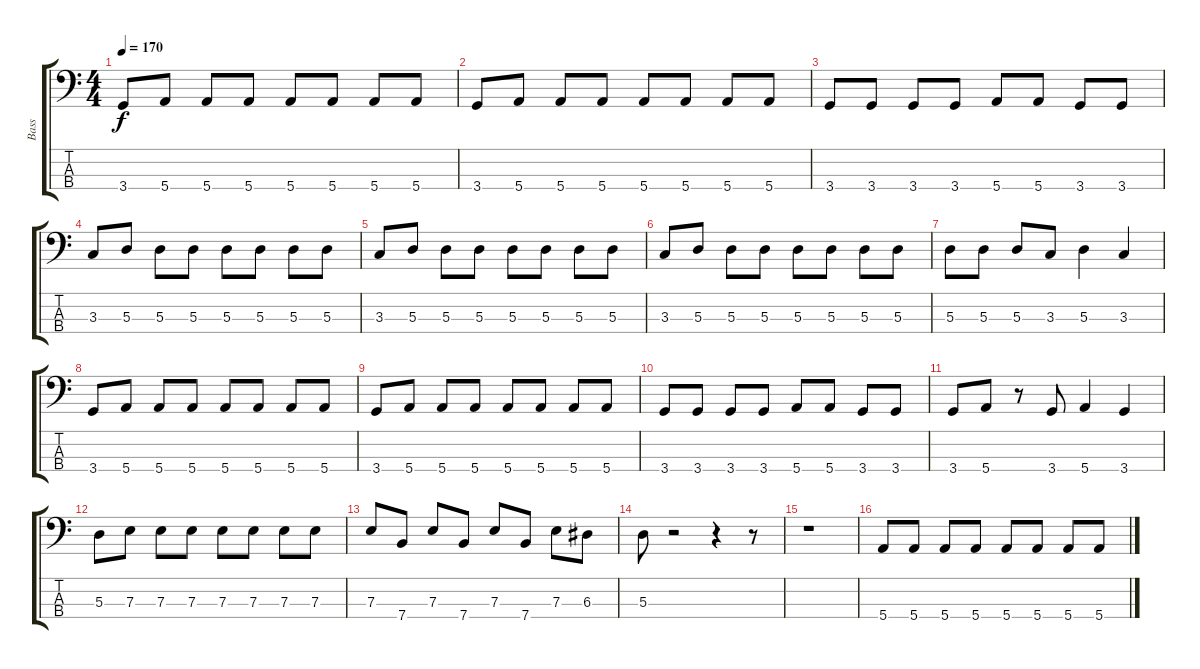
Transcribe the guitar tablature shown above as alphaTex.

\track ("Bass" "Bass") {instrument electricbassfinger}
\staff {score tabs}
\tuning (G2 D2 A1 E1) {hide}
\ts (4 4)
\tempo 170
\clef f4
\ks c
3.4.8{dy f} 5.4.8 5.4.8 5.4.8 5.4.8 5.4.8 5.4.8 5.4.8 |
3.4.8 5.4.8 5.4.8 5.4.8 5.4.8 5.4.8 5.4.8 5.4.8 |
3.4.8 3.4.8 3.4.8 3.4.8 5.4.8 5.4.8 3.4.8 3.4.8 |
3.3.8 5.3.8 5.3.8 5.3.8 5.3.8 5.3.8 5.3.8 5.3.8 |
3.3.8 5.3.8 5.3.8 5.3.8 5.3.8 5.3.8 5.3.8 5.3.8 |
3.3.8 5.3.8 5.3.8 5.3.8 5.3.8 5.3.8 5.3.8 5.3.8 |
5.3.8 5.3.8 5.3.8 3.3.8 5.3.4 3.3.4 |
3.4.8 5.4.8 5.4.8 5.4.8 5.4.8 5.4.8 5.4.8 5.4.8 |
3.4.8 5.4.8 5.4.8 5.4.8 5.4.8 5.4.8 5.4.8 5.4.8 |
3.4.8 3.4.8 3.4.8 3.4.8 5.4.8 5.4.8 3.4.8 3.4.8 |
3.4.8 5.4.8 r.8 3.4.8 5.4.4 3.4.4 |
5.3.8 7.3.8 7.3.8 7.3.8 7.3.8 7.3.8 7.3.8 7.3.8 |
7.3.8 7.4.8 7.3.8 7.4.8 7.3.8 7.4.8 7.3.8 6.3.8 |
5.3.8 r.2 r.4 r.8 |
r.1 |
5.4.8 5.4.8 5.4.8 5.4.8 5.4.8 5.4.8 5.4.8 5.4.8
